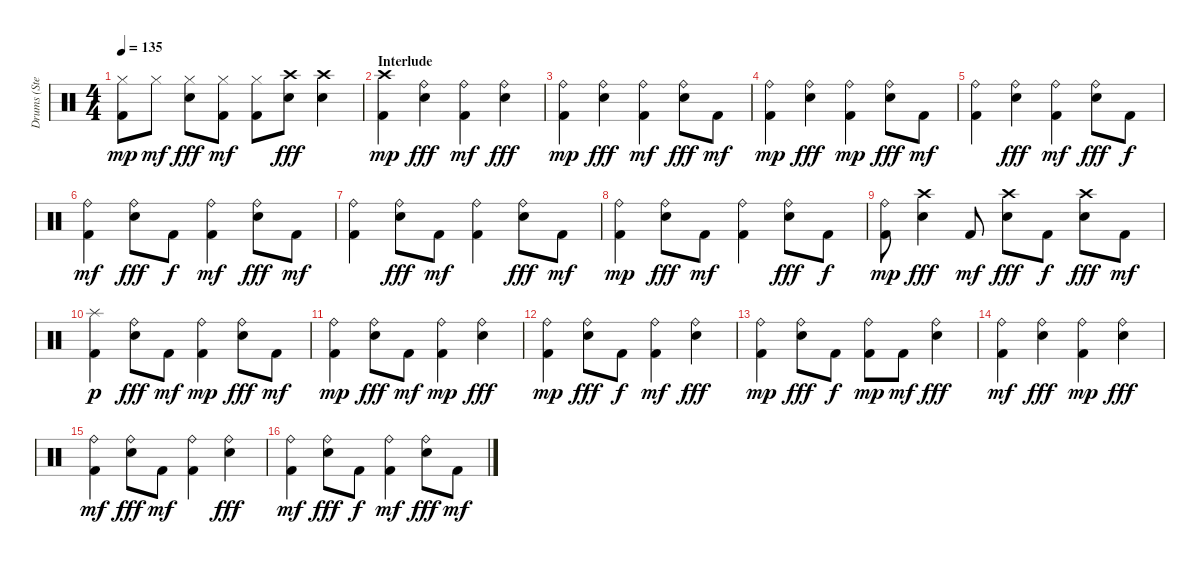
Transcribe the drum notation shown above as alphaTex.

\track ("Drums (Steven)" "Drums (Ste") {instrument percussion}
\staff {score}
\articulation defaults
\ts (4 4)
\tempo 135
\clef neutral
\ks c
("Kick (hit) 2" "Hi-Hat (closed)").8{dy mp} "Hi-Hat (closed)".8{dy mf} ("Hi-Hat (closed)" "Electric Snare (hit)").8{dy fff} ("Kick (hit) 2" "Hi-Hat (closed)").8{dy mf} ("Kick (hit) 2" "Hi-Hat (closed)").8 ("Crash high (hit)" "Electric Snare (hit)").8{dy fff} ("Crash high (hit)" "Electric Snare (hit)").4 |
\section ("" "Interlude")
("Kick (hit) 2" "Crash high (hit)").4{dy mp} ("Ride (bell)" "Electric Snare (hit)").4{dy fff} ("Kick (hit) 2" "Ride (bell)").4{dy mf} ("Ride (bell)" "Electric Snare (hit)").4{dy fff} |
("Kick (hit) 2" "Ride (bell)").4{dy mp} ("Ride (bell)" "Electric Snare (hit)").4{dy fff} ("Kick (hit) 2" "Ride (bell)").4{dy mf} ("Ride (bell)" "Electric Snare (hit)").8{dy fff} "Kick (hit) 2".8{dy mf} |
("Kick (hit) 2" "Ride (bell)").4{dy mp} ("Ride (bell)" "Electric Snare (hit)").4{dy fff} ("Kick (hit) 2" "Ride (bell)").4{dy mp} ("Ride (bell)" "Electric Snare (hit)").8{dy fff} "Kick (hit) 2".8{dy mf} |
("Kick (hit) 2" "Ride (bell)").4 ("Ride (bell)" "Electric Snare (hit)").4{dy fff} ("Kick (hit) 2" "Ride (bell)").4{dy mf} ("Ride (bell)" "Electric Snare (hit)").8{dy fff} "Kick (hit) 2".8{dy f} |
("Kick (hit) 2" "Ride (bell)").4{dy mf} ("Ride (bell)" "Electric Snare (hit)").8{dy fff} "Kick (hit) 2".8{dy f} ("Kick (hit) 2" "Ride (bell)").4{dy mf} ("Ride (bell)" "Electric Snare (hit)").8{dy fff} "Kick (hit) 2".8{dy mf} |
("Kick (hit) 2" "Ride (bell)").4 ("Ride (bell)" "Electric Snare (hit)").8{dy fff} "Kick (hit) 2".8{dy mf} ("Kick (hit) 2" "Ride (bell)").4 ("Ride (bell)" "Electric Snare (hit)").8{dy fff} "Kick (hit) 2".8{dy mf} |
("Kick (hit) 2" "Ride (bell)").4{dy mp} ("Ride (bell)" "Electric Snare (hit)").8{dy fff} "Kick (hit) 2".8{dy mf} ("Kick (hit) 2" "Ride (bell)").4 ("Ride (bell)" "Electric Snare (hit)").8{dy fff} "Kick (hit) 2".8{dy f} |
("Kick (hit) 2" "Ride (bell)").8{dy mp} ("Crash high (hit)" "Electric Snare (hit)").4{dy fff} "Kick (hit) 2".8{dy mf} ("Crash high (hit)" "Electric Snare (hit)").8{dy fff} "Kick (hit) 2".8{dy f} ("Crash high (hit)" "Electric Snare (hit)").8{dy fff} "Kick (hit) 2".8{dy mf} |
("Kick (hit) 2" "Splash (hit)").4{dy p} ("Ride (bell)" "Electric Snare (hit)").8{dy fff} "Kick (hit) 2".8{dy mf} ("Kick (hit) 2" "Ride (bell)").4{dy mp} ("Ride (bell)" "Electric Snare (hit)").8{dy fff} "Kick (hit) 2".8{dy mf} |
("Kick (hit) 2" "Ride (bell)").4{dy mp} ("Ride (bell)" "Electric Snare (hit)").8{dy fff} "Kick (hit) 2".8{dy mf} ("Kick (hit) 2" "Ride (bell)").4{dy mp} ("Ride (bell)" "Electric Snare (hit)").4{dy fff} |
("Kick (hit) 2" "Ride (bell)").4{dy mp} ("Ride (bell)" "Electric Snare (hit)").8{dy fff} "Kick (hit) 2".8{dy f} ("Kick (hit) 2" "Ride (bell)").4{dy mf} ("Ride (bell)" "Electric Snare (hit)").4{dy fff} |
("Kick (hit) 2" "Ride (bell)").4{dy mp} ("Ride (bell)" "Electric Snare (hit)").8{dy fff} "Kick (hit) 2".8{dy f} ("Kick (hit) 2" "Ride (bell)").8{dy mp} "Kick (hit) 2".8{dy mf} ("Ride (bell)" "Electric Snare (hit)").4{dy fff} |
("Kick (hit) 2" "Ride (bell)").4{dy mf} ("Ride (bell)" "Electric Snare (hit)").4{dy fff} ("Kick (hit) 2" "Ride (bell)").4{dy mp} ("Ride (bell)" "Electric Snare (hit)").4{dy fff} |
("Kick (hit) 2" "Ride (bell)").4{dy mf} ("Ride (bell)" "Electric Snare (hit)").8{dy fff} "Kick (hit) 2".8{dy mf} ("Kick (hit) 2" "Ride (bell)").4 ("Ride (bell)" "Electric Snare (hit)").4{dy fff} |
("Kick (hit) 2" "Ride (bell)").4{dy mf} ("Ride (bell)" "Electric Snare (hit)").8{dy fff} "Kick (hit) 2".8{dy f} ("Kick (hit) 2" "Ride (bell)").4{dy mf} ("Ride (bell)" "Electric Snare (hit)").8{dy fff} "Kick (hit) 2".8{dy mf}
